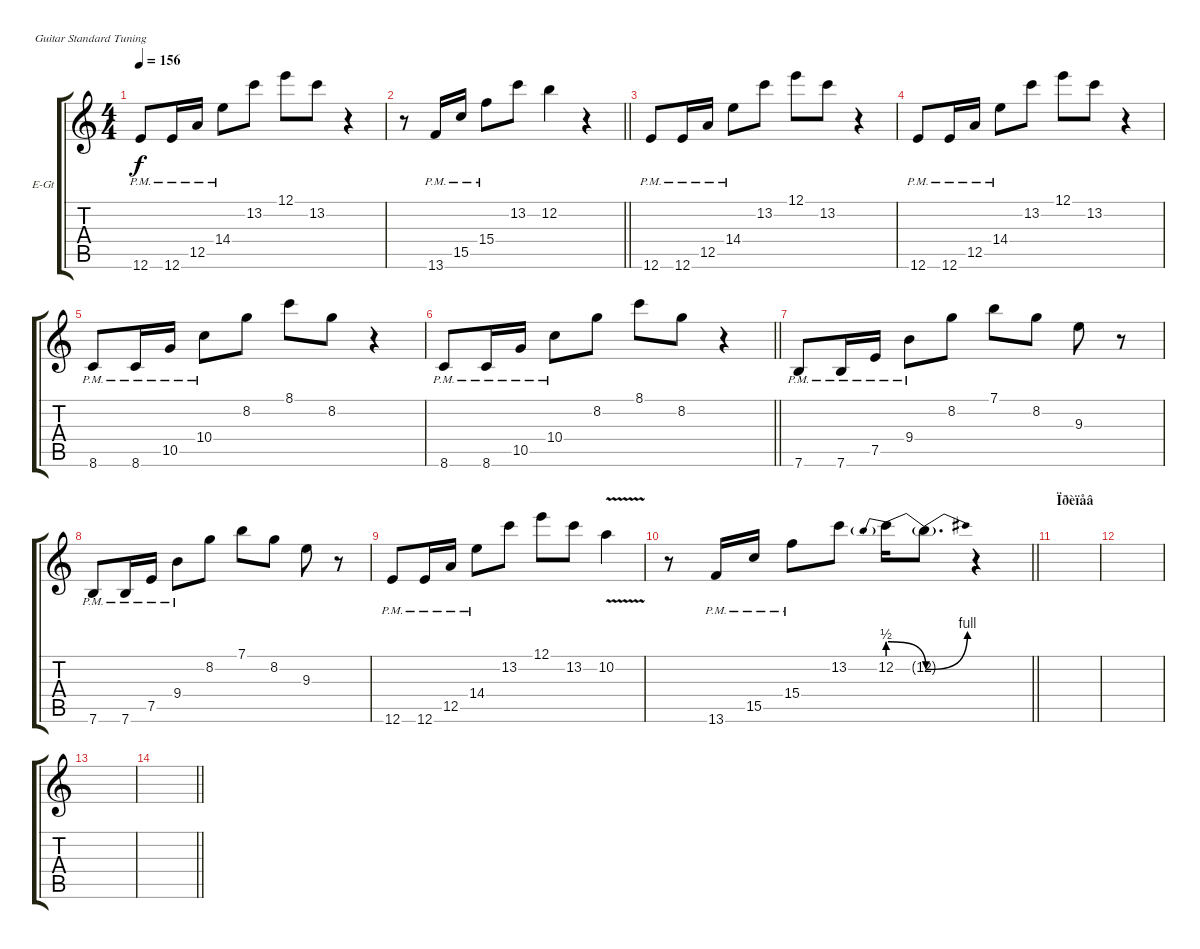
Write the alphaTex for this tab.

\bracketExtendMode groupsimilarinstruments
\firstSystemTrackNameOrientation horizontal
\otherSystemsTrackNameOrientation horizontal
\track ("Гитара V" "E-Gt") {instrument electricguitarclean}
\staff {score tabs}
\tuning (E4 B3 G3 D3 A2 E2)
\ts (4 4)
\tempo 156
\clef g2
\scale
0.333333
\ks c
12.6{pm}.8{dy f} 12.6{pm}.16 12.5{pm}.16 14.4{pm}.8 13.2.8 12.1.8 13.2.8 r.4 |
\scale
0.333333
\barLineRight lightlight
r.8 13.6{pm}.16 15.5{pm}.16 15.4{pm}.8 13.2.8 12.2.4 r.4 |
\scale
0.333333 12.6{pm}.8 12.6{pm}.16 12.5{pm}.16 14.4{pm}.8 13.2.8 12.1.8 13.2.8 r.4 |
\scale
0.333333 12.6{pm}.8 12.6{pm}.16 12.5{pm}.16 14.4{pm}.8 13.2.8 12.1.8 13.2.8 r.4 |
\scale
0.333333 8.6{pm}.8 8.6{pm}.16 10.5{pm}.16 10.4{pm}.8 8.2.8 8.1.8 8.2.8 r.4 |
\scale
0.333333
\barLineRight lightlight
8.6{pm}.8 8.6{pm}.16 10.5{pm}.16 10.4{pm}.8 8.2.8 8.1.8 8.2.8 r.4 |
\scale
0.333333 7.6{pm}.8 7.6{pm}.16 7.5{pm}.16 9.4{pm}.8 8.2.8 7.1.8 8.2.8 9.3.8 r.8 |
\scale
0.333333 7.6{pm}.8 7.6{pm}.16 7.5{pm}.16 9.4{pm}.8 8.2.8 7.1.8 8.2.8 9.3.8 r.8 |
\scale
0.333333 12.6{pm}.8 12.6{pm}.16 12.5{pm}.16 14.4{pm}.8 13.2.8 12.1.8 13.2.8 10.2{v}.4 |
\scale
0.333333
\barLineRight lightlight
r.8 13.6{pm}.16 15.5{pm}.16 15.4{pm}.8 13.2.8 12.2{be (prebendrelease 0 2 60 0)}.16 12.2{be (bend 0 0 59.4 4) t}.8{d} r.4 |
\section ("" "Ïðèïåâ")
\scale
0.333333 |
\scale
0.333333 |
\scale
0.333333 |
\scale
0.333333
\barLineRight lightlight
|
\scale
0.333333 |
\scale
0.333333
